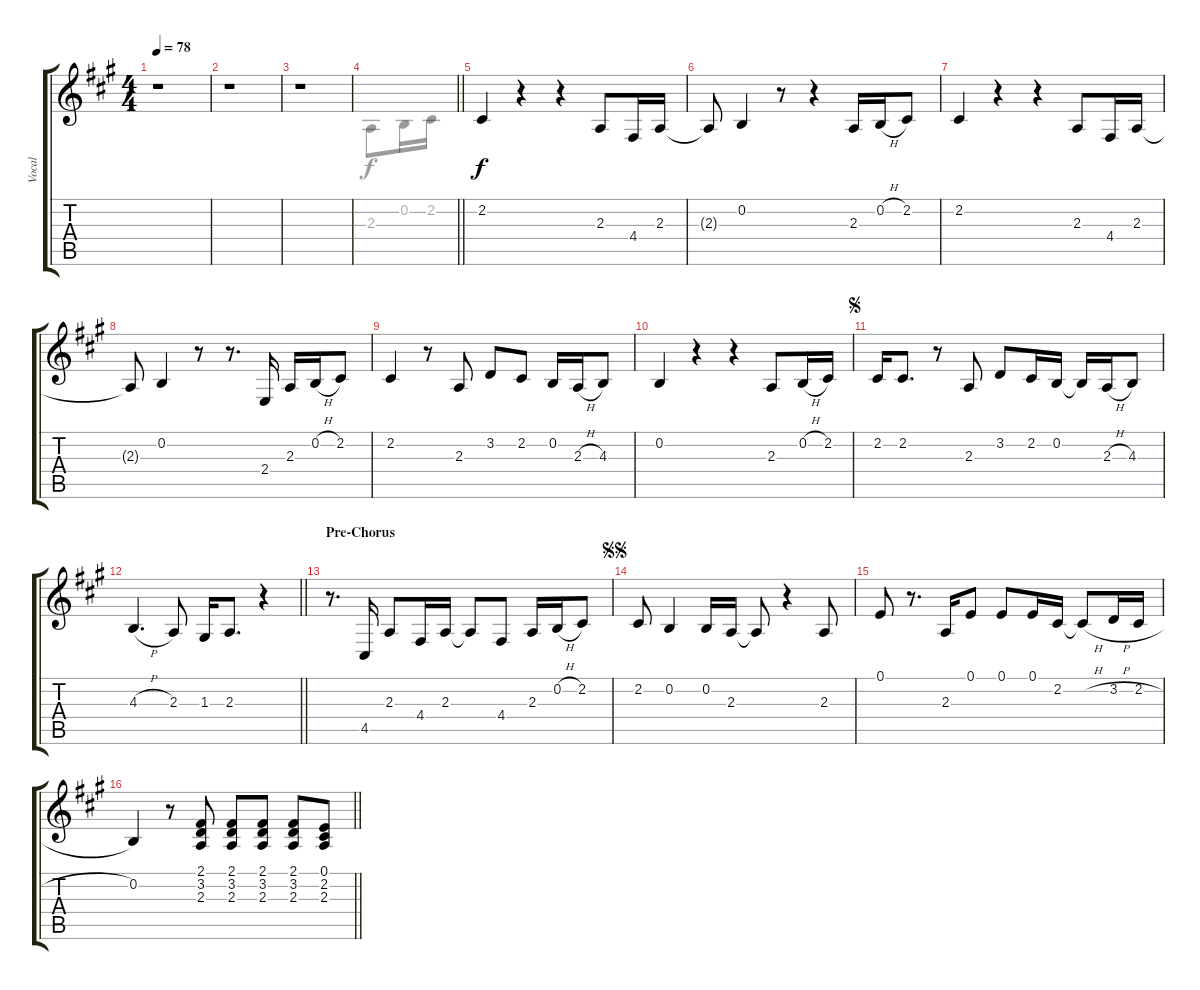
\track ("Vocal" "Vocal") {instrument voiceoohs}
\staff {score tabs}
\tuning (E4 B3 G3 D3 A2 E2) {hide}
\voice
\ts (4 4)
\tempo 78
\clef g2
\ks a
r.1{dy f instrument voiceoohs} |
r.1 |
r.1 |
\barLineRight lightlight
|
2.2.4 r.4 r.4 2.3.8 4.4.16 2.3.16 |
2.3{t}.8 0.2.4 r.8 r.4 2.3.16 0.2{h}.16 2.2.8 |
2.2.4 r.4 r.4 2.3.8 4.4.16 2.3.16 |
2.3{t}.8 0.2.4 r.8 r.8{d} 2.4.16 2.3.16 0.2{h}.16 2.2.8 |
2.2.4 r.8 2.3.8 3.2.8 2.2.8 0.2.16 2.3{h}.16 4.3.8 |
0.2.4 r.4 r.4 2.3.8 0.2{h}.16 2.2.16 |
\jump segno
2.2.16 2.2.8{d} r.8 2.3.8 3.2.8 2.2.16 0.2.16 0.2{t}.16 2.3{h}.16 4.3.8 |
\barLineRight lightlight
4.3{h}.4{d} 2.3.8 1.3.16 2.3.8{d} r.4 |
\section ("" "Pre-Chorus")
r.8{d} 4.5.16 2.3.8 4.4.16 2.3.16 2.3{t}.8 4.4.8 2.3.16 0.2{h}.16 2.2.8 |
\jump segnosegno
2.2.8 0.2.4 0.2.16 2.3.16 2.3{t}.8 r.4 2.3.8 |
0.1.8 r.8{d} 2.3.16 0.1.8 0.1.8 0.1.16 2.2.16 2.2{h t}.8 3.2{h}.16 2.2{h}.16 |
\barLineRight lightlight
0.2.4 r.8 (2.1 3.2 2.3).8 (2.1 3.2 2.3).8 (2.1 3.2 2.3).8 (2.1 3.2 2.3).8 (0.1 2.2 2.3).8
\voice
\clef g2
\ottava regular
\simile none
\ks a
|
|
|
\barLineRight lightlight
2.3.8 0.2.16 2.2.16 |
|
|
|
|
|
|
|
\barLineRight lightlight
|
|
|
|
\barLineRight lightlight
